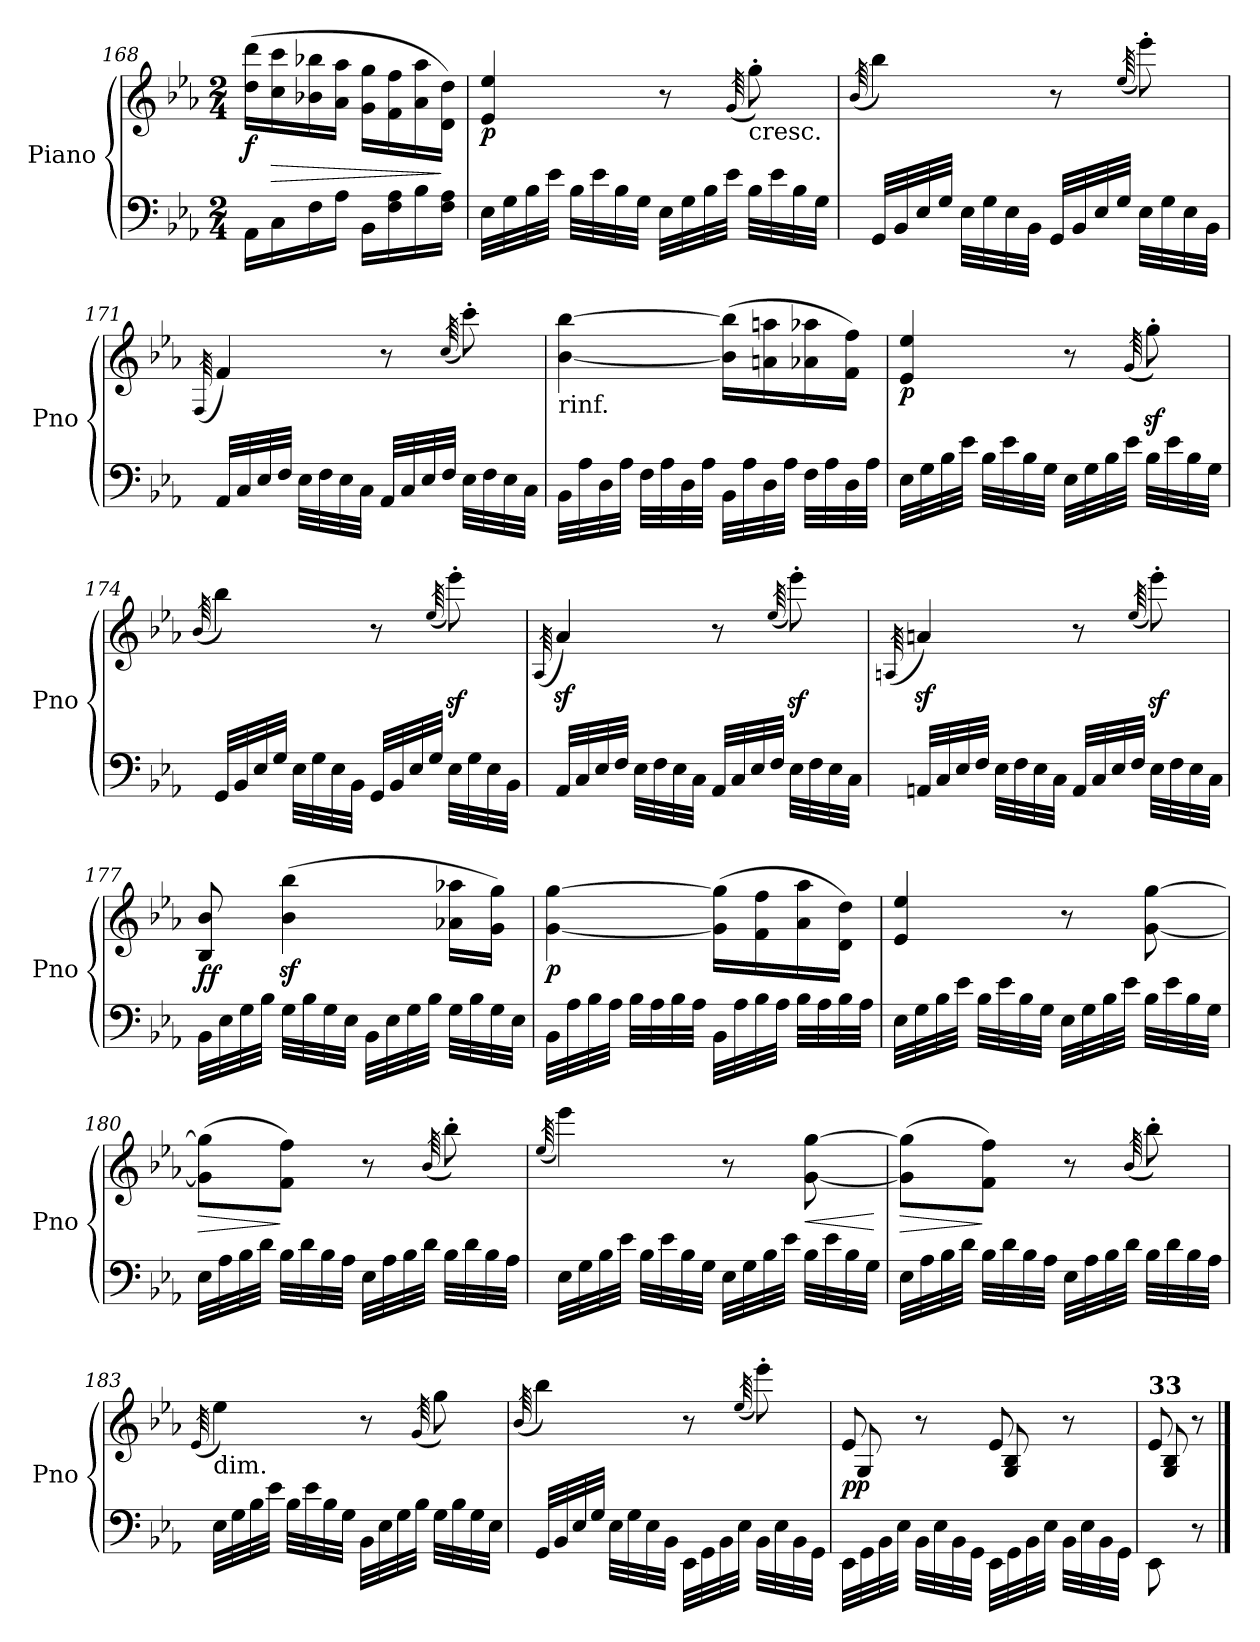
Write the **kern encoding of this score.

**kern	**kern	**dynam
*part1	*part1	*part1
*staff2	*staff1	*staff1/2
*I"Piano	*	*
*I'Pno	*	*
*clefF4	*clefG2	*
*k[b-e-a-]	*k[b-e-a-]	*
*E-:	*E-:	*
*M2/4	*M2/4	*
=168	=168	=168
!	!	!LO:DY:b
16AA-\LL	(>16dd\ 16ddd\LL	f
!	!	!LO:HP:b
16C\	16cc\ 16ccc\	>
16F\	16b-X\ 16bb-X\	.
16A-\JJ	16a-\ 16aa-\JJ	.
16BB-\LL	16g\ 16gg\LL	.
16F\ 16A-\	16f\ 16ff\	.
16B-\	16a-\ 16aa-\	.
16F\ 16A-\JJ	16d\ 16dd\JJ)	]
=169	=169	=169
!	!	!LO:DY:b
32E-\LLL	4e-/ 4ee-/	p
32G\	.	.
32B-\	.	.
32e-\JJJ	.	.
32B-\LLL	.	.
32e-\	.	.
32B-\	.	.
32G\JJJ	.	.
32E-\LLL	8r	.
32G\	.	.
32B-\	.	.
32e-\JJJ	.	.
.	(<64qg/	.
!	!LO:TX:b:t=cresc.	!
32B-\LLL	8gg'\)	.
32e-\	.	.
32B-\	.	.
32G\JJJ	.	.
!!LO:LB:g=z
=170	=170	=170
.	(<64qb-/	.
32GG/LLL	4bb-\)	.
32BB-/	.	.
32E-/	.	.
32G/JJJ	.	.
32E-\LLL	.	.
32G\	.	.
32E-\	.	.
32BB-\JJJ	.	.
32GG/LLL	8r	.
32BB-/	.	.
32E-/	.	.
32G/JJJ	.	.
.	(<64qee-/	.
32E-\LLL	8eee-'\)	.
32G\	.	.
32E-\	.	.
32BB-\JJJ	.	.
=171	=171	=171
.	(<64qF/	.
32AA-/LLL	4f/)	.
32C/	.	.
32E-/	.	.
32F/JJJ	.	.
32E-\LLL	.	.
32F\	.	.
32E-\	.	.
32C\JJJ	.	.
32AA-/LLL	8r	.
32C/	.	.
32E-/	.	.
32F/JJJ	.	.
.	(<64qcc/	.
32E-\LLL	8ccc'\)	.
32F\	.	.
32E-\	.	.
32C\JJJ	.	.
=172	=172	=172
!	!LO:TX:b:t=rinf.	!
32BB-\LLL	[4b-\ [4bb-\	.
32A-\	.	.
32D\	.	.
32A-\JJJ	.	.
32F\LLL	.	.
32A-\	.	.
32D\	.	.
32A-\JJJ	.	.
32BB-\LLL	(>16b-\] 16bb-\]LL	.
32A-\	.	.
32D\	16an\ 16aan\	.
32A-\JJJ	.	.
32F\LLL	16a-X\ 16aa-X\	.
32A-\	.	.
32D\	16f\ 16ff\JJ)	.
32A-\JJJ	.	.
!!LO:PB:g=z
=173	=173	=173
!	!	!LO:DY:b
32E-\LLL	4e-/ 4ee-/	p
32G\	.	.
32B-\	.	.
32e-\JJJ	.	.
32B-\LLL	.	.
32e-\	.	.
32B-\	.	.
32G\JJJ	.	.
32E-\LLL	8r	.
32G\	.	.
32B-\	.	.
32e-\JJJ	.	.
.	(<64qg/	.
32B-\LLL	8ggz<'\)	.
32e-\	.	.
32B-\	.	.
32G\JJJ	.	.
=174	=174	=174
.	(<64qb-/	.
32GG/LLL	4bb-\)	.
32BB-/	.	.
32E-/	.	.
32G/JJJ	.	.
32E-\LLL	.	.
32G\	.	.
32E-\	.	.
32BB-\JJJ	.	.
32GG/LLL	8r	.
32BB-/	.	.
32E-/	.	.
32G/JJJ	.	.
.	(<64qee-/	.
32E-\LLL	8eee-z<'\)	.
32G\	.	.
32E-\	.	.
32BB-\JJJ	.	.
=175	=175	=175
.	(<64qA-/	.
32AA-/LLL	4a-z</)	.
32C/	.	.
32E-/	.	.
32F/JJJ	.	.
32E-\LLL	.	.
32F\	.	.
32E-\	.	.
32C\JJJ	.	.
32AA-/LLL	8r	.
32C/	.	.
32E-/	.	.
32F/JJJ	.	.
.	(<64qee-/	.
32E-\LLL	8eee-z<'\)	.
32F\	.	.
32E-\	.	.
32C\JJJ	.	.
!!LO:LB:g=z
=176	=176	=176
.	(<64qAn/	.
32AAn/LLL	4anz</)	.
32C/	.	.
32E-/	.	.
32F/JJJ	.	.
32E-\LLL	.	.
32F\	.	.
32E-\	.	.
32C\JJJ	.	.
32AA/LLL	8r	.
32C/	.	.
32E-/	.	.
32F/JJJ	.	.
.	(<64qee-/	.
32E-\LLL	8eee-z<'\)	.
32F\	.	.
32E-\	.	.
32C\JJJ	.	.
=177	=177	=177
!	!	!LO:DY:b
32BB-\LLL	8B-/ 8b-/	ff
32E-\	.	.
32G\	.	.
32B-\JJJ	.	.
32G\LLL	(>4b-\z< 4bb-\z<	.
32B-\	.	.
32G\	.	.
32E-\JJJ	.	.
32BB-\LLL	.	.
32E-\	.	.
32G\	.	.
32B-\JJJ	.	.
32G\LLL	16a-X\ 16aa-X\LL	.
32B-\	.	.
32G\	16g\ 16gg\JJ)	.
32E-\JJJ	.	.
=178	=178	=178
!	!	!LO:DY:b
32BB-\LLL	[4g\ [4gg\	p
32A-\	.	.
32B-\	.	.
32A-\JJJ	.	.
32B-\LLL	.	.
32A-\	.	.
32B-\	.	.
32A-\JJJ	.	.
32BB-\LLL	(>16g\] 16gg\]LL	.
32A-\	.	.
32B-\	16f\ 16ff\	.
32A-\JJJ	.	.
32B-\LLL	16a-\ 16aa-\	.
32A-\	.	.
32B-\	16d\ 16dd\JJ)	.
32A-\JJJ	.	.
!!LO:LB:g=z
=179	=179	=179
32E-\LLL	4e-/ 4ee-/	.
32G\	.	.
32B-\	.	.
32e-\JJJ	.	.
32B-\LLL	.	.
32e-\	.	.
32B-\	.	.
32G\JJJ	.	.
32E-\LLL	8r	.
32G\	.	.
32B-\	.	.
32e-\JJJ	.	.
32B-\LLL	[8g\ [8gg\	.
32e-\	.	.
32B-\	.	.
32G\JJJ	.	.
=180	=180	=180
!	!	!LO:HP:b
32E-\LLL	(>8g\] 8gg\]L	>
32A-\	.	.
32B-\	.	.
32d\JJJ	.	.
32B-\LLL	8f\ 8ff\J)	]
32d\	.	.
32B-\	.	.
32A-\JJJ	.	.
32E-\LLL	8r	.
32A-\	.	.
32B-\	.	.
32d\JJJ	.	.
.	(<64qb-/	.
32B-\LLL	8bb-'\)	.
32d\	.	.
32B-\	.	.
32A-\JJJ	.	.
!!LO:LB:g=z
=181	=181	=181
.	(<64qee-/	.
32E-\LLL	4eee-\)	.
32G\	.	.
32B-\	.	.
32e-\JJJ	.	.
32B-\LLL	.	.
32e-\	.	.
32B-\	.	.
32G\JJJ	.	.
32E-\LLL	8r	.
32G\	.	.
32B-\	.	.
32e-\JJJ	.	.
!	!	!LO:HP:b
32B-\LLL	[8g\ [8gg\	<
32e-\	.	.
32B-\	.	.
32G\JJJ	.	.
.	.	[
=182	=182	=182
!	!	!LO:HP:b
32E-\LLL	(>8g\] 8gg\]L	>
32A-\	.	.
32B-\	.	.
32d\JJJ	.	.
32B-\LLL	8f\ 8ff\J)	]
32d\	.	.
32B-\	.	.
32A-\JJJ	.	.
32E-\LLL	8r	.
32A-\	.	.
32B-\	.	.
32d\JJJ	.	.
.	(<64qb-/	.
32B-\LLL	8bb-'\)	.
32d\	.	.
32B-\	.	.
32A-\JJJ	.	.
!!LO:LB:g=z
=183	=183	=183
.	(<64qe-/	.
!	!LO:TX:b:t=dim.	!
32E-\LLL	4ee-\)	.
32G\	.	.
32B-\	.	.
32e-\JJJ	.	.
32B-\LLL	.	.
32e-\	.	.
32B-\	.	.
32G\JJJ	.	.
32BB-\LLL	8r	.
32E-\	.	.
32G\	.	.
32B-\JJJ	.	.
.	(<64qg/	.
32G\LLL	8gg\)	.
32B-\	.	.
32G\	.	.
32E-\JJJ	.	.
=184	=184	=184
.	(<64qb-/	.
32GG/LLL	4bb-\)	.
32BB-/	.	.
32E-/	.	.
32G/JJJ	.	.
32E-\LLL	.	.
32G\	.	.
32E-\	.	.
32BB-\JJJ	.	.
32EE-\LLL	8r	.
32GG\	.	.
32BB-\	.	.
32E-\JJJ	.	.
.	(<64qee-/	.
32BB-\LLL	8eee-'\)	.
32E-\	.	.
32BB-\	.	.
32GG\JJJ	.	.
=185	=185	=185
*	*^	*
!	!	!	!LO:DY:b
32EE-\LLL	8e-/	8G/	pp
32GG\	.	.	.
32BB-\	.	.	.
32E-\JJJ	.	.	.
32BB-\LLL	8r	8ryy	.
32E-\	.	.	.
32BB-\	.	.	.
32GG\JJJ	.	.	.
32EE-\LLL	8e-/	8G/ 8B-/	.
32GG\	.	.	.
32BB-\	.	.	.
32E-\JJJ	.	.	.
32BB-\LLL	8r	8ryy	.
32E-\	.	.	.
32BB-\	.	.	.
32GG\JJJ	.	.	.
!!LO:LB:g=z	!!
=186	=186	=186	=186
!	!LO:TX:a:B:t=33	!	!
8EE-\	8e-/	8G/ 8B-/	.
8r	8r	8ryy	.
*	*v	*v	*
==	==	==
*-	*-	*-
